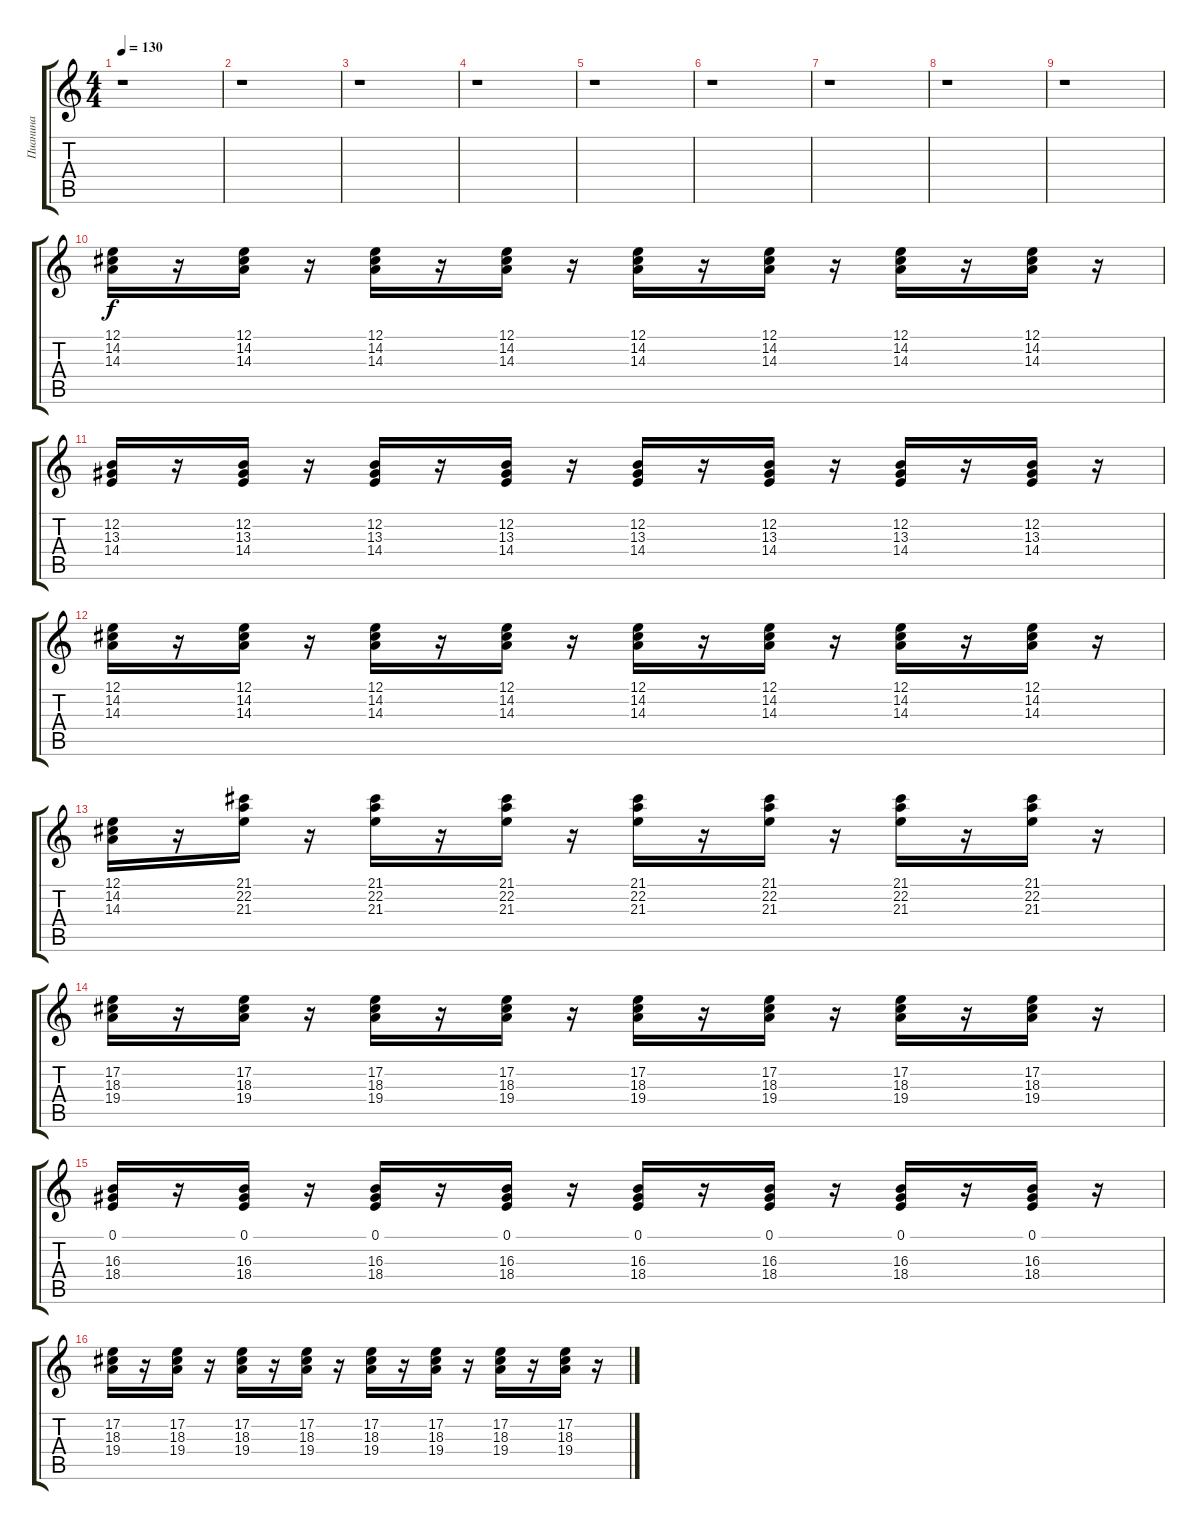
\track ("Пианина" "Пианина") {instrument brightacousticpiano}
\staff {score tabs}
\tuning (E4 B3 G3 D3 A2 E2) {hide}
\ts (4 4)
\tempo 130
\clef g2
\ks c
r.1{dy f} |
r.1 |
r.1 |
r.1 |
r.1 |
r.1 |
r.1 |
r.1 |
r.1 |
(12.1 14.2 14.3).16 r.16 (12.1 14.2 14.3).16 r.16 (12.1 14.2 14.3).16 r.16 (12.1 14.2 14.3).16 r.16 (12.1 14.2 14.3).16 r.16 (12.1 14.2 14.3).16 r.16 (12.1 14.2 14.3).16 r.16 (12.1 14.2 14.3).16 r.16 |
(12.2 13.3 14.4).16 r.16 (12.2 13.3 14.4).16 r.16 (12.2 13.3 14.4).16 r.16 (12.2 13.3 14.4).16 r.16 (12.2 13.3 14.4).16 r.16 (12.2 13.3 14.4).16 r.16 (12.2 13.3 14.4).16 r.16 (12.2 13.3 14.4).16 r.16 |
(12.1 14.2 14.3).16 r.16 (12.1 14.2 14.3).16 r.16 (12.1 14.2 14.3).16 r.16 (12.1 14.2 14.3).16 r.16 (12.1 14.2 14.3).16 r.16 (12.1 14.2 14.3).16 r.16 (12.1 14.2 14.3).16 r.16 (12.1 14.2 14.3).16 r.16 |
(12.1 14.2 14.3).16 r.16 (21.1 22.2 21.3).16 r.16 (21.1 22.2 21.3).16 r.16 (21.1 22.2 21.3).16 r.16 (21.1 22.2 21.3).16 r.16 (21.1 22.2 21.3).16 r.16 (21.1 22.2 21.3).16 r.16 (21.1 22.2 21.3).16 r.16 |
(17.2 18.3 19.4).16 r.16 (17.2 18.3 19.4).16 r.16 (17.2 18.3 19.4).16 r.16 (17.2 18.3 19.4).16 r.16 (17.2 18.3 19.4).16 r.16 (17.2 18.3 19.4).16 r.16 (17.2 18.3 19.4).16 r.16 (17.2 18.3 19.4).16 r.16 |
(0.1 16.3 18.4).16 r.16 (0.1 16.3 18.4).16 r.16 (0.1 16.3 18.4).16 r.16 (0.1 16.3 18.4).16 r.16 (0.1 16.3 18.4).16 r.16 (0.1 16.3 18.4).16 r.16 (0.1 16.3 18.4).16 r.16 (0.1 16.3 18.4).16 r.16 |
(17.2 18.3 19.4).16 r.16 (17.2 18.3 19.4).16 r.16 (17.2 18.3 19.4).16 r.16 (17.2 18.3 19.4).16 r.16 (17.2 18.3 19.4).16 r.16 (17.2 18.3 19.4).16 r.16 (17.2 18.3 19.4).16 r.16 (17.2 18.3 19.4).16 r.16
